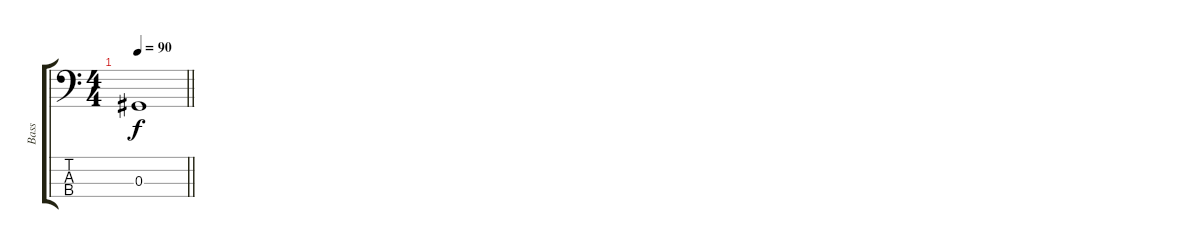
\track ("Bass" "Bass") {instrument electricbassfinger}
\staff {score tabs}
\tuning (Gb2 Db2 Ab1 Eb1) {hide}
\ts (4 4)
\tempo 90
\clef f4
\barLineRight lightlight
\ks c
0.3.1{dy f}
